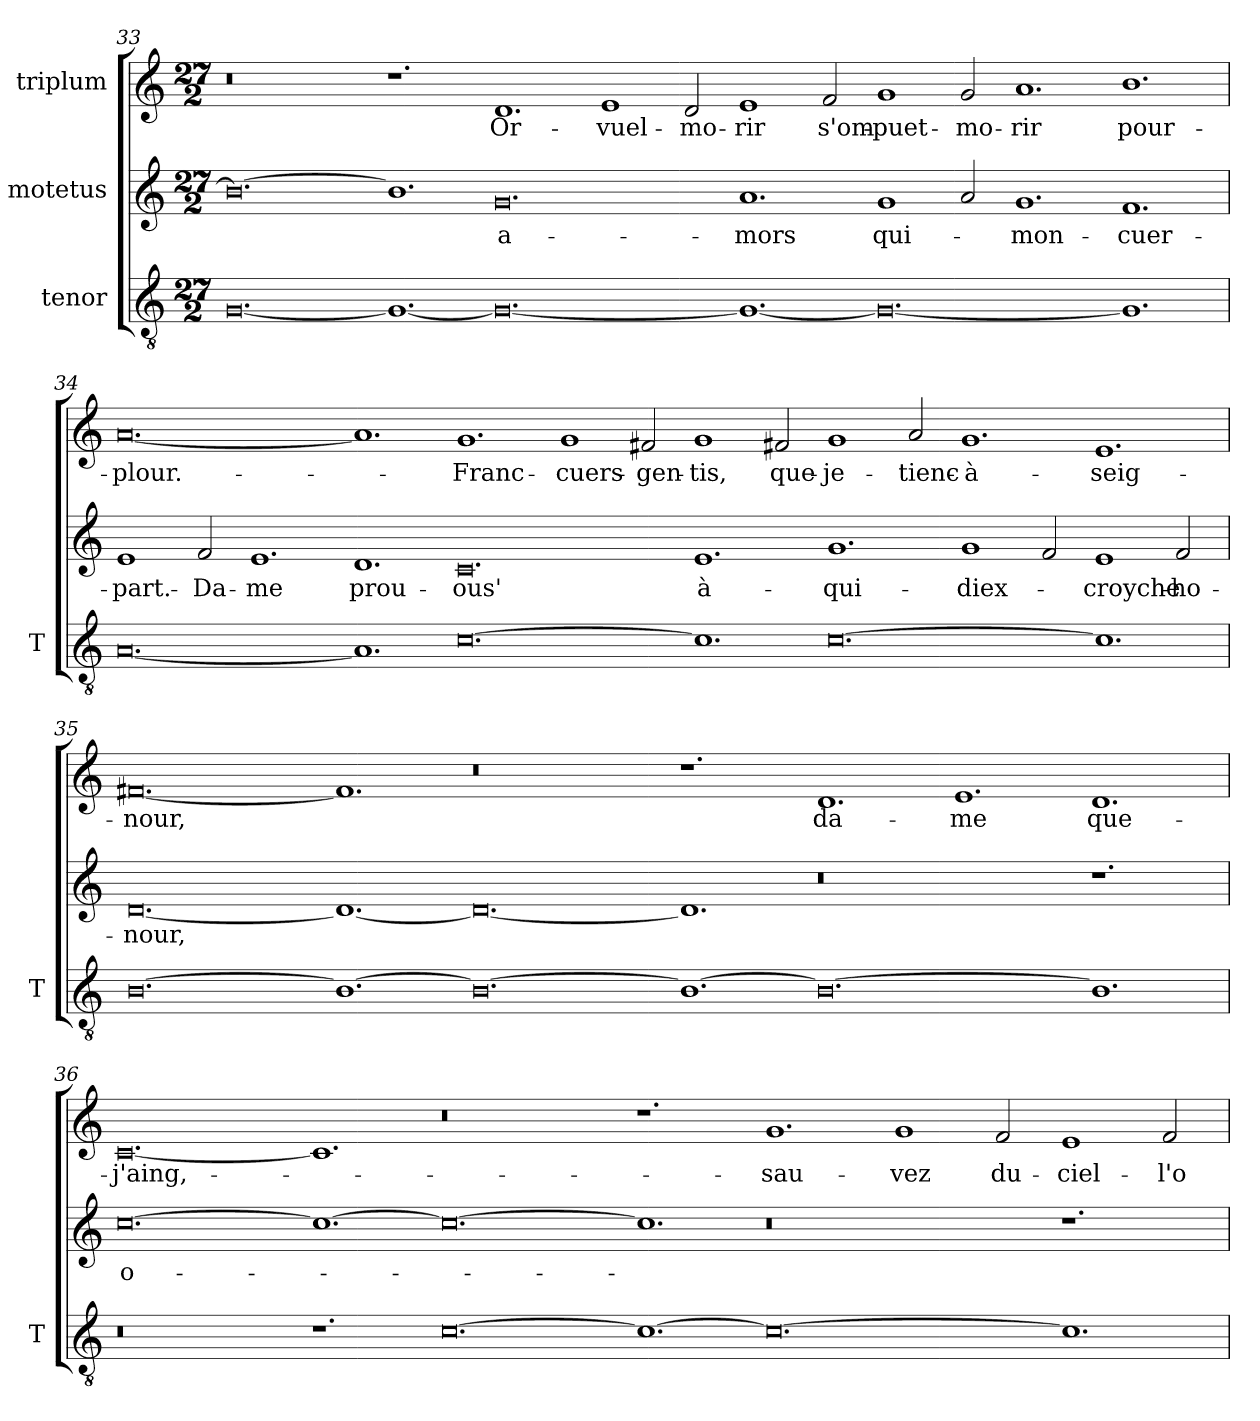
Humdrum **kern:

**kern	**kern	**text	**kern	**text
*part3	*part2	*part2	*part1	*part1
*staff3	*staff2	*staff2	*staff1	*staff1
*I"tenor	*I"motetus	*	*I"triplum	*
*I'T	*	*	*	*
!!LO:LB:g=z
*clefGv2	*clefG2	*	*clefG2	*
*k[]	*k[]	*	*k[]	*
*C:	*C:	*	*C:	*
*M27/2	*M27/2	*	*M27/2	*
=33	=33	=33	=33	=33
[0.G/	0.b\_	.	0.r	.
1.G/_	1.b\]	.	1.r	.
0.G/_	0.g/	a-	1.d/	Or-
.	.	.	1e/	vuel-
.	.	.	2d/	mo-
1.G/_	1.a/	-mors	1e/	-rir
.	.	.	2f/	s'om-
0.G/_	1g/	qui-	1g/	puet-
.	2a/	.	2g/	mo-
.	1.g/	mon-	1.a/	-rir
1.G/]	1.f/	cuer-	1.b\	pour-
!!LO:LB:g=z
=34	=34	=34	=34	=34
[0.A/	1e/	part.-	[0.a/	plour.-
.	2f/	Da-	.	.
.	1.e/	-me	.	.
1.A/]	1.d/	prou-	1.a/]	.
[0.c\	0.c/	-ous'	1.g/	Franc-
.	.	.	1g/	cuers-
.	.	.	2f#X/	gen-
1.c\]	1.e/	à-	1g/	-tis,
.	.	.	2f#X/	que-
[0.c\	1.g/	qui-	1g/	je-
.	.	.	2a/	tienc-
.	1g/	diex-	1.g/	à-
.	2f/	.	.	.
1.c\]	1e/	croyche-	1.e/	seig-
.	2f/	ho-	.	.
!!LO:LB:g=z
=35	=35	=35	=35	=35
[0.B\	[0.d/	-nour,	[0.f#X/	-nour,
1.B\_	1.d/_	.	1.f#/]	.
0.B\_	0.d/_	.	0.r	.
1.B\_	1.d/]	.	1.r	.
0.B\_	0.r	.	1.d/	da-
.	.	.	1.e/	-me
1.B\]	1.r	.	1.d/	que-
=36	=36	=36	=36	=36
0.r	[0.cc\	o-	[0.c/	j'aing,-
1.r	1.cc\_	.	1.c/]	.
[0.c\	0.cc\_	.	0.r	.
1.c\_	1.cc\]	.	1.r	.
0.c\_	0.r	.	1.g/	sau-
.	.	.	1g/	-vez
.	.	.	2f/	du-
1.c\]	1.r	.	1e/	ciel-
.	.	.	2f/	l'o-
=	=	=	=	=
*-	*-	*-	*-	*-
